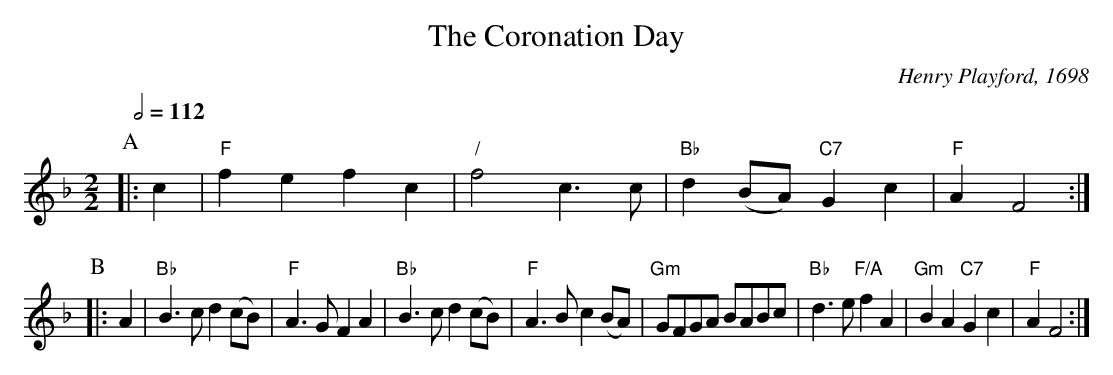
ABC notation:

X:1
T:The Coronation Day
C:Henry Playford, 1698
Q:1/2=112
M:2/2
L:1/8
K:F
P:A
|: c2 | "F"f2e2 f2c2 | "/"f4 c3c | "Bb"d2(BA) "C7"G2c2 | "F"A2 F4 :|
P:B
|: A2 | "Bb"B3c d2(cB) | "F"A3G F2A2 | "Bb"B3c d2(cB) | "F"A3B c2(BA) |\
"Gm"GFGA BABc | "Bb"d3e "F/A"f2A2 | "Gm"B2A2 "C7"G2c2 | "F"A2 F4 :|
